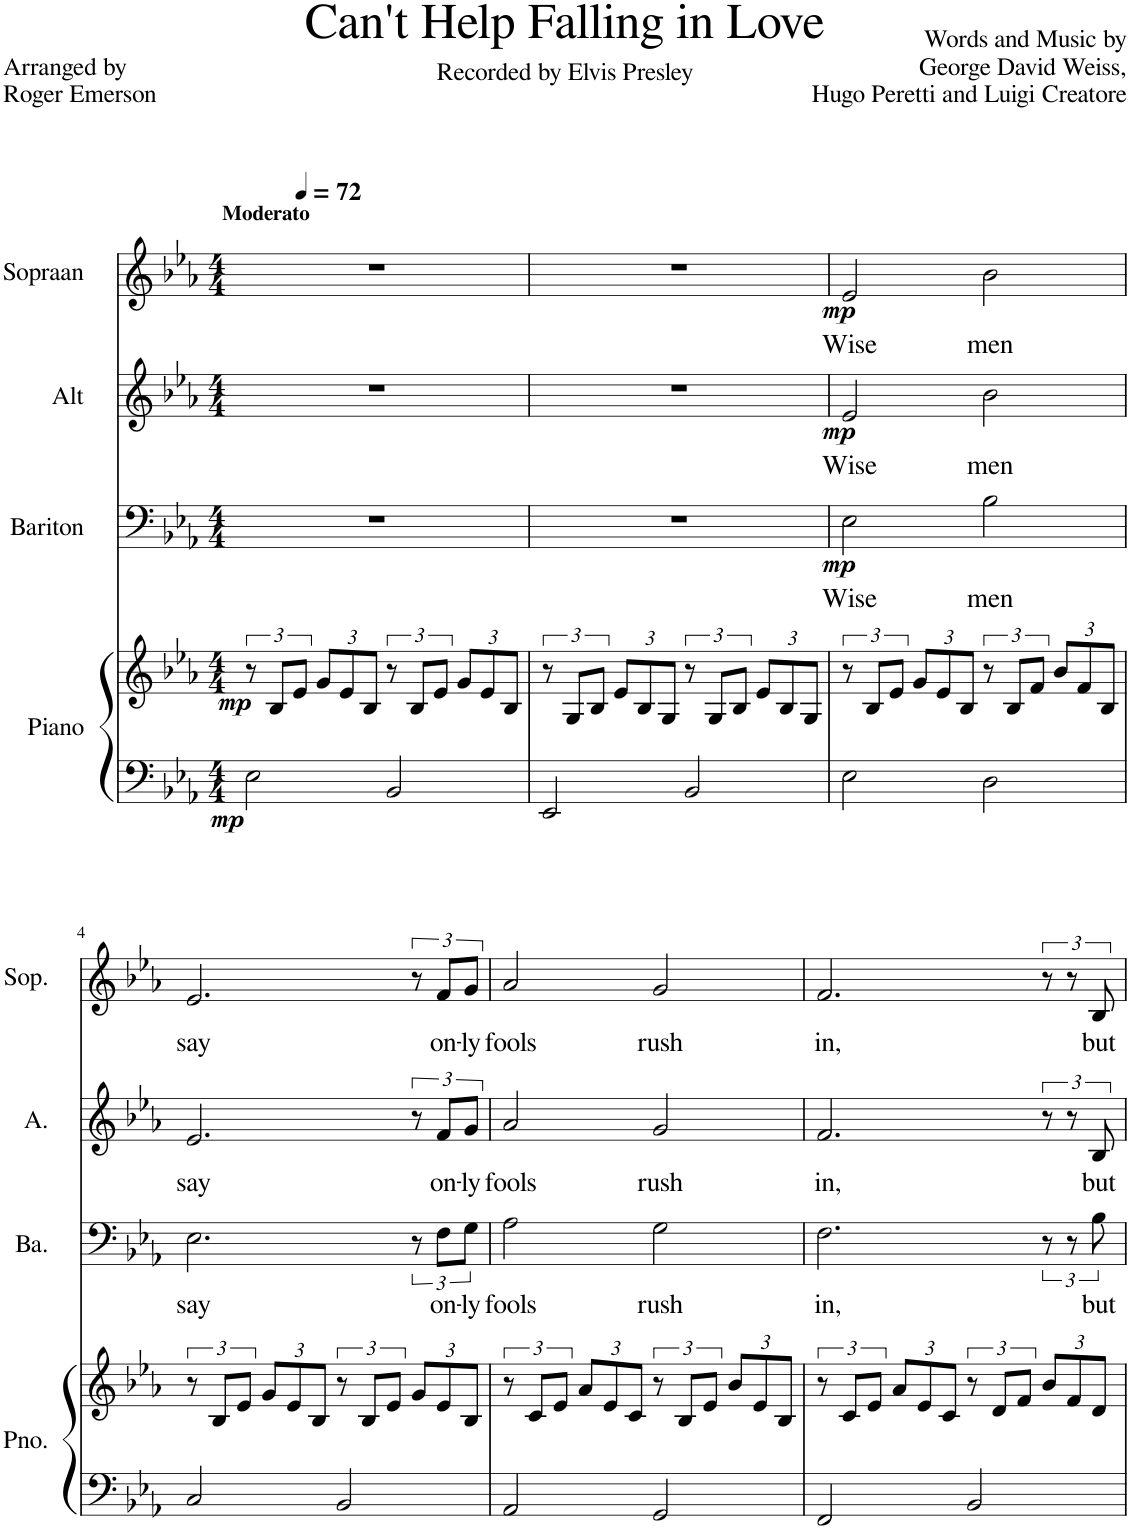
**kern	**kern	**dynam	**kern	**text	**dynam	**kern	**text	**dynam	**kern	**text	**dynam
*part4	*part4	*part4	*part3	*part3	*part3	*part2	*part2	*part2	*part1	*part1	*part1
*staff5	*staff4	*staff4/5	*staff3	*staff3	*staff3	*staff2	*staff2	*staff2	*staff1	*staff1	*staff1
*I"Piano	*	*	*I"Bariton	*	*	*I"Alt	*	*	*I"Sopraan	*	*
*I'Pno.	*	*	*I'Ba.	*	*	*I'A.	*	*	*I'Sop.	*	*
*clefF4	*clefG2	*	*clefF4	*	*	*clefG2	*	*	*clefG2	*	*
*k[b-e-a-]	*k[b-e-a-]	*	*k[b-e-a-]	*	*	*k[b-e-a-]	*	*	*k[b-e-a-]	*	*
*M4/4	*M4/4	*	*M4/4	*	*	*M4/4	*	*	*M4/4	*	*
*MM72	*MM72	*	*MM72	*	*	*MM72	*	*	*MM72	*	*
=1	=1	=1	=1	=1	=1	=1	=1	=1	=1	=1	=1
!	!	!	!	!	!	!	!	!	!LO:TX:a:B:t=Moderato	!	!
!	!	!LO:DY:b=2	!	!	!	!	!	!	!	!	!
!	!	!LO:DY:n=1:b	!	!	!	!	!	!	!	!	!
2E-\	12r	mp mp	1r	.	.	1r	.	.	1r	.	.
.	12B-/L	.	.	.	.	.	.	.	.	.	.
.	12e-/J	.	.	.	.	.	.	.	.	.	.
*	*Xbrackettup	*	*	*	*	*	*	*	*	*	*
.	12g/L	.	.	.	.	.	.	.	.	.	.
.	12e-/	.	.	.	.	.	.	.	.	.	.
.	12B-/J	.	.	.	.	.	.	.	.	.	.
*	*brackettup	*	*	*	*	*	*	*	*	*	*
2BB-/	12r	.	.	.	.	.	.	.	.	.	.
.	12B-/L	.	.	.	.	.	.	.	.	.	.
.	12e-/J	.	.	.	.	.	.	.	.	.	.
*	*Xbrackettup	*	*	*	*	*	*	*	*	*	*
.	12g/L	.	.	.	.	.	.	.	.	.	.
.	12e-/	.	.	.	.	.	.	.	.	.	.
.	12B-/J	.	.	.	.	.	.	.	.	.	.
=2	=2	=2	=2	=2	=2	=2	=2	=2	=2	=2	=2
*	*brackettup	*	*	*	*	*	*	*	*	*	*
2EE-/	12r	.	1r	.	.	1r	.	.	1r	.	.
.	12G/L	.	.	.	.	.	.	.	.	.	.
.	12B-/J	.	.	.	.	.	.	.	.	.	.
*	*Xbrackettup	*	*	*	*	*	*	*	*	*	*
.	12e-/L	.	.	.	.	.	.	.	.	.	.
.	12B-/	.	.	.	.	.	.	.	.	.	.
.	12G/J	.	.	.	.	.	.	.	.	.	.
*	*brackettup	*	*	*	*	*	*	*	*	*	*
2BB-/	12r	.	.	.	.	.	.	.	.	.	.
.	12G/L	.	.	.	.	.	.	.	.	.	.
.	12B-/J	.	.	.	.	.	.	.	.	.	.
*	*Xbrackettup	*	*	*	*	*	*	*	*	*	*
.	12e-/L	.	.	.	.	.	.	.	.	.	.
.	12B-/	.	.	.	.	.	.	.	.	.	.
.	12G/J	.	.	.	.	.	.	.	.	.	.
=3	=3	=3	=3	=3	=3	=3	=3	=3	=3	=3	=3
*	*brackettup	*	*	*	*	*	*	*	*	*	*
!	!	!	!	!LO:LY:b	!LO:DY:b	!	!LO:LY:b	!LO:DY:b	!	!LO:LY:b	!LO:DY:b
2E-\	12r	.	2E-\	Wise	mp	2e-/	Wise	mp	2e-/	Wise	mp
.	12B-/L	.	.	.	.	.	.	.	.	.	.
.	12e-/J	.	.	.	.	.	.	.	.	.	.
*	*Xbrackettup	*	*	*	*	*	*	*	*	*	*
.	12g/L	.	.	.	.	.	.	.	.	.	.
.	12e-/	.	.	.	.	.	.	.	.	.	.
.	12B-/J	.	.	.	.	.	.	.	.	.	.
*	*brackettup	*	*	*	*	*	*	*	*	*	*
!	!	!	!	!LO:LY:b	!	!	!LO:LY:b	!	!	!LO:LY:b	!
2D\	12r	.	2B-\	men	.	2b-\	men	.	2b-\	men	.
.	12B-/L	.	.	.	.	.	.	.	.	.	.
.	12f/J	.	.	.	.	.	.	.	.	.	.
*	*Xbrackettup	*	*	*	*	*	*	*	*	*	*
.	12b-/L	.	.	.	.	.	.	.	.	.	.
.	12f/	.	.	.	.	.	.	.	.	.	.
.	12B-/J	.	.	.	.	.	.	.	.	.	.
!!LO:LB:g=z
=4	=4	=4	=4	=4	=4	=4	=4	=4	=4	=4	=4
*	*brackettup	*	*	*	*	*	*	*	*	*	*
!	!	!	!	!LO:LY:b	!	!	!LO:LY:b	!	!	!LO:LY:b	!
2C/	12r	.	2.E-\	say	.	2.e-/	say	.	2.e-/	say	.
.	12B-/L	.	.	.	.	.	.	.	.	.	.
.	12e-/J	.	.	.	.	.	.	.	.	.	.
*	*Xbrackettup	*	*	*	*	*	*	*	*	*	*
.	12g/L	.	.	.	.	.	.	.	.	.	.
.	12e-/	.	.	.	.	.	.	.	.	.	.
.	12B-/J	.	.	.	.	.	.	.	.	.	.
*	*brackettup	*	*	*	*	*	*	*	*	*	*
2BB-/	12r	.	.	.	.	.	.	.	.	.	.
.	12B-/L	.	.	.	.	.	.	.	.	.	.
.	12e-/J	.	.	.	.	.	.	.	.	.	.
*	*Xbrackettup	*	*	*	*	*	*	*	*	*	*
.	12g/L	.	12r	.	.	12r	.	.	12r	.	.
!	!	!	!	!LO:LY:b	!	!	!LO:LY:b	!	!	!LO:LY:b	!
.	12e-/	.	12F\L	on-	.	12f/L	on-	.	12f/L	on-	.
!	!	!	!	!LO:LY:b	!	!	!LO:LY:b	!	!	!LO:LY:b	!
.	12B-/J	.	12G\J	-ly	.	12g/J	-ly	.	12g/J	-ly	.
=5	=5	=5	=5	=5	=5	=5	=5	=5	=5	=5	=5
*	*brackettup	*	*	*	*	*	*	*	*	*	*
!	!	!	!	!LO:LY:b	!	!	!LO:LY:b	!	!	!LO:LY:b	!
2AA-/	12r	.	2A-\	fools	.	2a-/	fools	.	2a-/	fools	.
.	12c/L	.	.	.	.	.	.	.	.	.	.
.	12e-/J	.	.	.	.	.	.	.	.	.	.
*	*Xbrackettup	*	*	*	*	*	*	*	*	*	*
.	12a-/L	.	.	.	.	.	.	.	.	.	.
.	12e-/	.	.	.	.	.	.	.	.	.	.
.	12c/J	.	.	.	.	.	.	.	.	.	.
*	*brackettup	*	*	*	*	*	*	*	*	*	*
!	!	!	!	!LO:LY:b	!	!	!LO:LY:b	!	!	!LO:LY:b	!
2GG/	12r	.	2G\	rush	.	2g/	rush	.	2g/	rush	.
.	12B-/L	.	.	.	.	.	.	.	.	.	.
.	12e-/J	.	.	.	.	.	.	.	.	.	.
*	*Xbrackettup	*	*	*	*	*	*	*	*	*	*
.	12b-/L	.	.	.	.	.	.	.	.	.	.
.	12e-/	.	.	.	.	.	.	.	.	.	.
.	12B-/J	.	.	.	.	.	.	.	.	.	.
=6	=6	=6	=6	=6	=6	=6	=6	=6	=6	=6	=6
*	*brackettup	*	*	*	*	*	*	*	*	*	*
!	!	!	!	!LO:LY:b	!	!	!LO:LY:b	!	!	!LO:LY:b	!
2FF/	12r	.	2.F\	in,	.	2.f/	in,	.	2.f/	in,	.
.	12c/L	.	.	.	.	.	.	.	.	.	.
.	12e-/J	.	.	.	.	.	.	.	.	.	.
*	*Xbrackettup	*	*	*	*	*	*	*	*	*	*
.	12a-/L	.	.	.	.	.	.	.	.	.	.
.	12e-/	.	.	.	.	.	.	.	.	.	.
.	12c/J	.	.	.	.	.	.	.	.	.	.
*	*brackettup	*	*	*	*	*	*	*	*	*	*
2BB-/	12r	.	.	.	.	.	.	.	.	.	.
.	12d/L	.	.	.	.	.	.	.	.	.	.
.	12f/J	.	.	.	.	.	.	.	.	.	.
*	*Xbrackettup	*	*	*	*	*	*	*	*	*	*
.	12b-/L	.	12r	.	.	12r	.	.	12r	.	.
.	12f/	.	12r	.	.	12r	.	.	12r	.	.
!	!	!	!	!LO:LY:b	!	!	!LO:LY:b	!	!	!LO:LY:b	!
.	12d/J	.	12B-\	but	.	12B-/	but	.	12B-/	but	.
=	=	=	=	=	=	=	=	=	=	=	=
*-	*-	*-	*-	*-	*-	*-	*-	*-	*-	*-	*-
